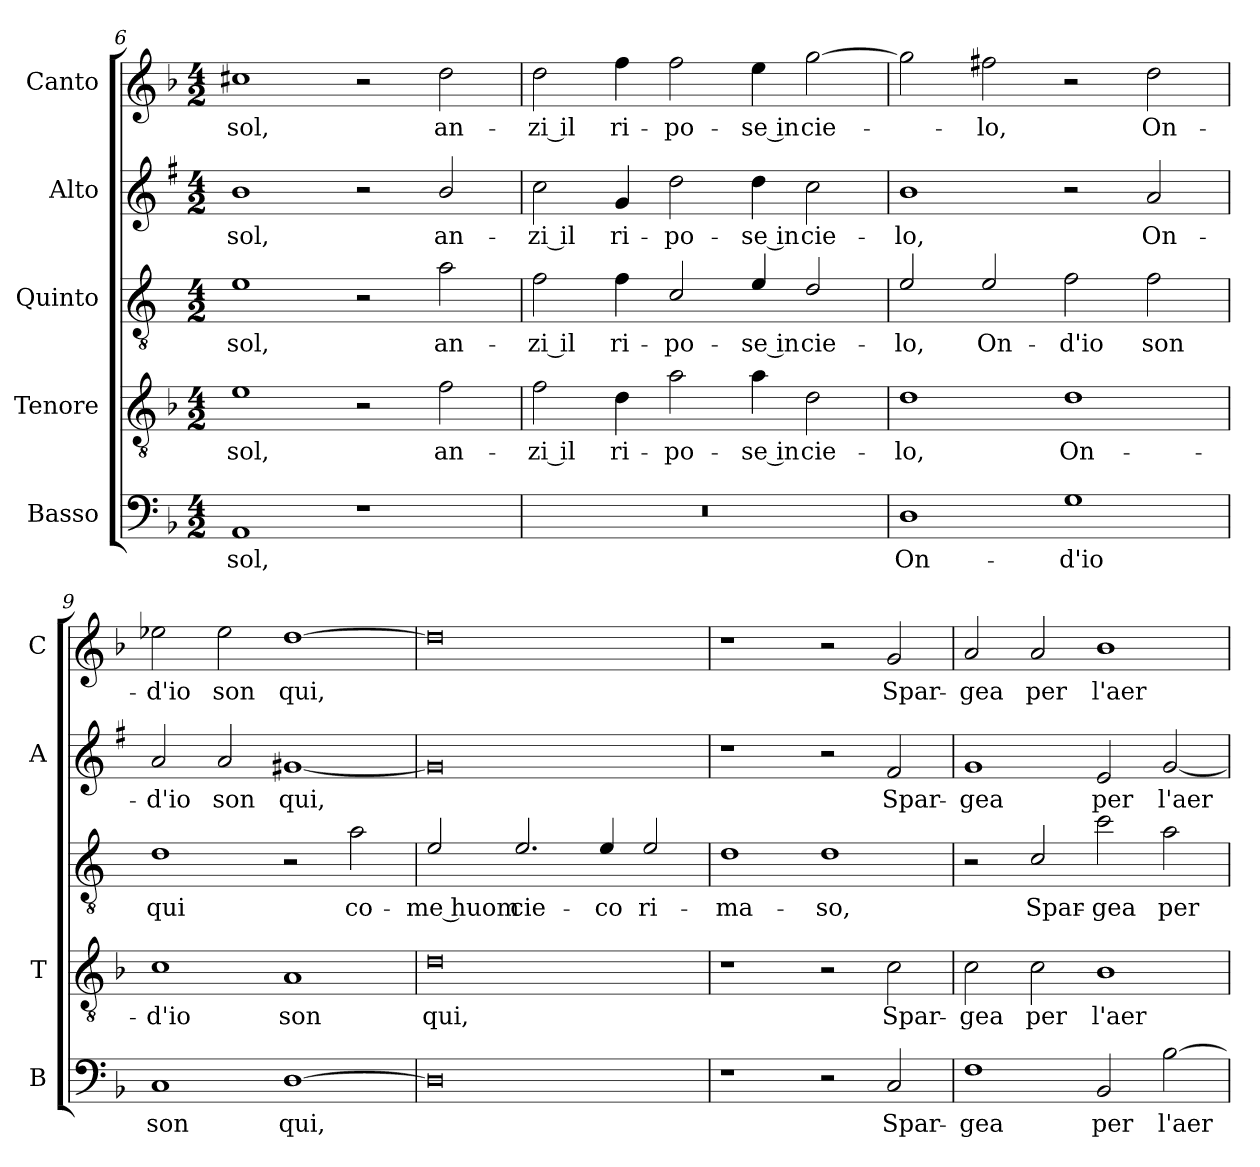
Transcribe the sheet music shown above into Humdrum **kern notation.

**kern	**text	**kern	**text	**kern	**text	**kern	**text	**kern	**text
*part5	*part5	*part4	*part4	*part3	*part3	*part2	*part2	*part1	*part1
*staff5	*staff5	*staff4	*staff4	*staff3	*staff3	*staff2	*staff2	*staff1	*staff1
*I"Basso	*	*I"Tenore	*	*I"Quinto	*	*I"Alto	*	*I"Canto	*
*I'B	*	*I'T	*	*	*	*I'A	*	*I'C	*
*clefF4	*	*clefGv2	*	*clefGv2	*	*clefG2	*	*clefG2	*
*	*	*	*	*ITrd4c7	*	*ITrd1c2	*	*	*
*k[b-]	*	*k[b-]	*	*k[b-]	*	*k[b-]	*	*k[b-]	*
*F:	*	*F:	*	*F:	*	*F:	*	*F:	*
*M4/2	*	*M4/2	*	*M4/2	*	*M4/2	*	*M4/2	*
=6	=6	=6	=6	=6	=6	=6	=6	=6	=6
!	!LO:LY:b	!	!LO:LY:b	!	!LO:LY:b	!	!LO:LY:b	!	!LO:LY:b
1AA	sol,	1e	sol,	1A	sol,	1a	sol,	1cc#X	sol,
1r	.	2r	.	2r	.	2r	.	2r	.
!	!	!	!LO:LY:b	!	!LO:LY:b	!	!LO:LY:b	!	!LO:LY:b
.	.	2f\	an-	2d\	an-	2a/	an-	2dd\	an-
=7	=7	=7	=7	=7	=7	=7	=7	=7	=7
!	!	!	!LO:LY:b	!	!LO:LY:b	!	!LO:LY:b	!	!LO:LY:b
0r	.	2f\	-zi il	2B-\	-zi il	2b-\	-zi il	2dd\	-zi il
!	!	!	!LO:LY:b	!	!LO:LY:b	!	!LO:LY:b	!	!LO:LY:b
.	.	4d\	ri-	4B-\	ri-	4f/	ri-	4ff\	ri-
!	!	!	!LO:LY:b	!	!LO:LY:b	!	!LO:LY:b	!	!LO:LY:b
.	.	2a\	-po-	2F/	-po-	2cc\	-po-	2ff\	-po-
!	!	!	!LO:LY:b	!	!LO:LY:b	!	!LO:LY:b	!	!LO:LY:b
.	.	4a\	-se in	4A/	-se in	4cc\	-se in	4ee\	-se in
!	!	!	!LO:LY:b	!	!LO:LY:b	!	!LO:LY:b	!	!LO:LY:b
.	.	2d\	cie-	2G/	cie-	2b-\	cie-	[2gg\	cie-
=8	=8	=8	=8	=8	=8	=8	=8	=8	=8
!	!LO:LY:b	!	!LO:LY:b	!	!LO:LY:b	!	!LO:LY:b	!	!
1D	On-	1d	-lo,	2A/	-lo,	1a	-lo,	2gg\]	.
!	!	!	!	!	!LO:LY:b	!	!	!	!LO:LY:b
.	.	.	.	2A/	On-	.	.	2ff#X\	-lo,
!	!LO:LY:b	!	!LO:LY:b	!	!LO:LY:b	!	!	!	!
1G	-d'io	1d	On-	2B-\	-d'io	2r	.	2r	.
!	!	!	!	!	!LO:LY:b	!	!LO:LY:b	!	!LO:LY:b
.	.	.	.	2B-\	son	2g/	On-	2dd\	On-
=9	=9	=9	=9	=9	=9	=9	=9	=9	=9
!	!LO:LY:b	!	!LO:LY:b	!	!LO:LY:b	!	!LO:LY:b	!	!LO:LY:b
1C	son	1c	-d'io	1G	qui	2g/	-d'io	2ee-X\	-d'io
!	!	!	!	!	!	!	!LO:LY:b	!	!LO:LY:b
.	.	.	.	.	.	2g/	son	2ee-\	son
!	!LO:LY:b	!	!LO:LY:b	!	!	!	!LO:LY:b	!	!LO:LY:b
[1D	qui,	1A	son	2r	.	[1f#X	qui,	[1dd	qui,
!	!	!	!	!	!LO:LY:b	!	!	!	!
.	.	.	.	2d\	co-	.	.	.	.
!!LO:PB:g=z
=10	=10	=10	=10	=10	=10	=10	=10	=10	=10
!	!	!	!LO:LY:b	!	!LO:LY:b	!	!	!	!
0D]	.	0d	qui,	2A/	-me huom	0f#]	.	0dd]	.
!	!	!	!	!	!LO:LY:b	!	!	!	!
.	.	.	.	2.A/	cie-	.	.	.	.
!	!	!	!	!	!LO:LY:b	!	!	!	!
.	.	.	.	4A/	-co	.	.	.	.
!	!	!	!	!	!LO:LY:b	!	!	!	!
.	.	.	.	2A/	ri-	.	.	.	.
=11	=11	=11	=11	=11	=11	=11	=11	=11	=11
!	!	!	!	!	!LO:LY:b	!	!	!	!
1r	.	1r	.	1G	-ma-	1r	.	1r	.
!	!	!	!	!	!LO:LY:b	!	!	!	!
2r	.	2r	.	1G	-so,	2r	.	2r	.
!	!LO:LY:b	!	!LO:LY:b	!	!	!	!LO:LY:b	!	!LO:LY:b
2C/	Spar-	2c\	Spar-	.	.	2e/	Spar-	2g/	Spar-
=12	=12	=12	=12	=12	=12	=12	=12	=12	=12
!	!LO:LY:b	!	!LO:LY:b	!	!	!	!LO:LY:b	!	!LO:LY:b
1F	-gea	2c\	-gea	2r	.	1f	-gea	2a/	-gea
!	!	!	!LO:LY:b	!	!LO:LY:b	!	!	!	!LO:LY:b
.	.	2c\	per	2F/	Spar-	.	.	2a/	per
!	!LO:LY:b	!	!LO:LY:b	!	!LO:LY:b	!	!LO:LY:b	!	!LO:LY:b
2BB-/	per	1B-	l'aer	2f\	-gea	2d/	per	1b-	l'aer
!	!LO:LY:b	!	!	!	!LO:LY:b	!	!LO:LY:b	!	!
[2B-\	l'aer	.	.	2d\	per	[2f/	l'aer	.	.
=	=	=	=	=	=	=	=	=	=
*-	*-	*-	*-	*-	*-	*-	*-	*-	*-
